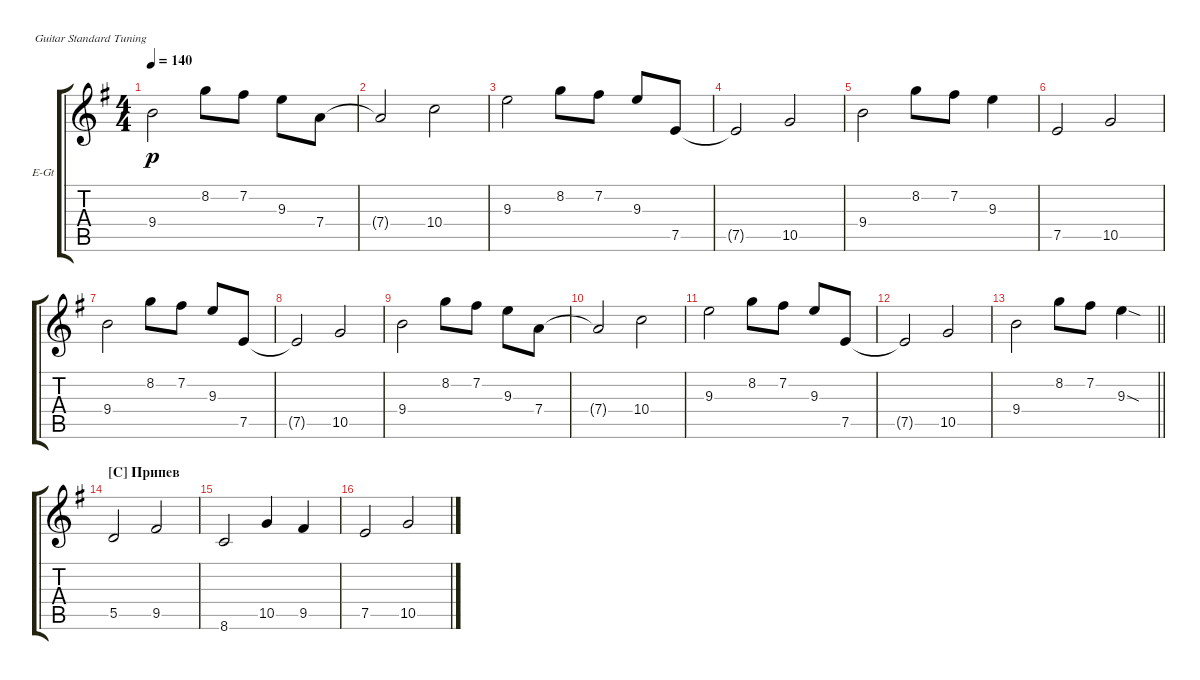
\defaultSystemsLayout 4
\bracketExtendMode groupsimilarinstruments
\firstSystemTrackNameOrientation horizontal
\otherSystemsTrackNameOrientation horizontal
\track ("ЭЛЕКТРО-СОЛО" "E-Gt") {instrument overdrivenguitar}
\staff {score tabs}
\tuning (E4 B3 G3 D3 A2 E2)
\ts (4 4)
\tempo 140
\clef g2
\ks eminor
9.4.2{dy p} 8.2.8 7.2.8 9.3.8 7.4.8 |
7.4{t}.2 10.4.2 |
9.3.2 8.2.8 7.2.8 9.3.8 7.5.8 |
7.5{t}.2 10.5.2 |
9.4.2 8.2.8 7.2.8 9.3.4 |
7.5.2 10.5.2 |
9.4.2 8.2.8 7.2.8 9.3.8 7.5.8 |
7.5{t}.2 10.5.2 |
9.4.2 8.2.8 7.2.8 9.3.8 7.4.8 |
7.4{t}.2 10.4.2 |
9.3.2 8.2.8 7.2.8 9.3.8 7.5.8 |
7.5{t}.2 10.5.2 |
\barLineRight lightlight
9.4.2 8.2.8 7.2.8 9.3{sod}.4 |
\section ("C" "Припев")
5.5.2 9.5.2 |
8.6.2 10.5.4 9.5.4 |
7.5.2 10.5.2
